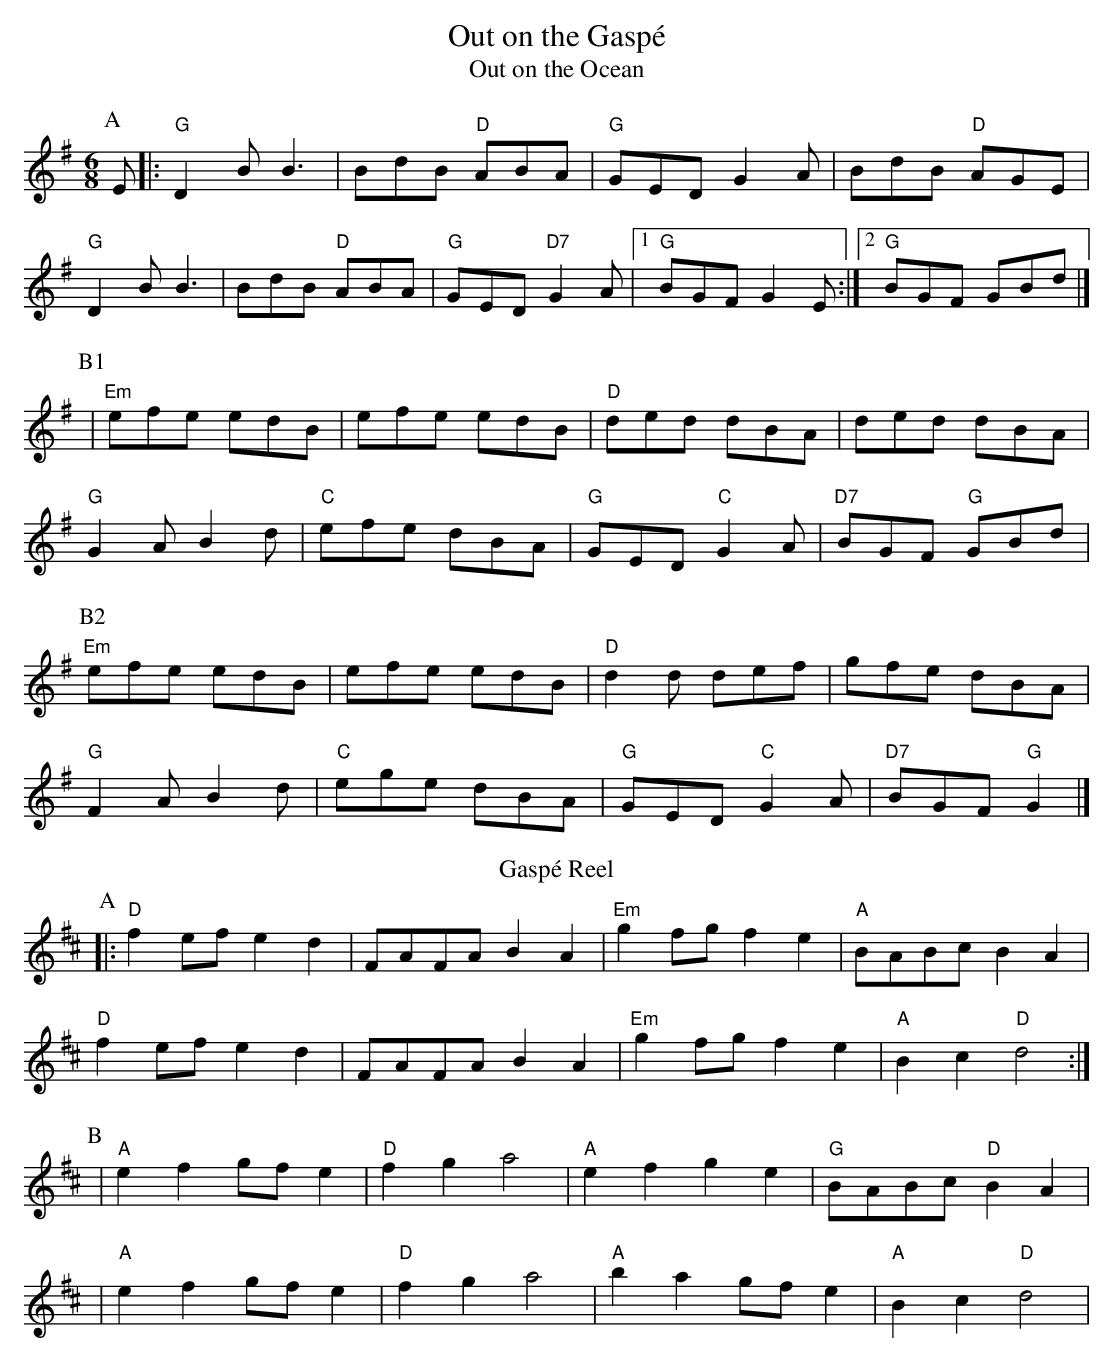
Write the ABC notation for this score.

X:1
T:Out on the Gaspé
T:
T:Out on the Ocean
M:6/8
L:1/8
K:Gmaj
P:A
E |: "G" D2B B3 |BdB "D" ABA |"G" GED G2 A |BdB "D" AGE |
"G" D2B B3 |BdB "D" ABA |"G" GED  "D7"G2 A |1 "G" BGF G2 E:|2 "G" BGF GBd |]
P:B1
|"Em" efe edB |efe edB |"D" ded dBA |ded dBA |
"G" G2 A B2 d |"C" efe dBA |"G" GED "C" G2 A | "D7" BGF "G" GBd |
P:B2
"Em" efe edB |efe edB |"D" d2 d def | gfe dBA |
"G" F2 A B2 d |"C" ege dBA |"G" GED "C" G2 A | "D7" BGF "G" G2|]
T:Gaspé Reel
M:C |
L:1/8
K:Dmaj
P:A
|: "D" f2 ef e2 d2 | FAFA B2 A2 | "Em" g2 fg f2 e2 | "A" BABc B2 A2 |
"D" f2 ef e2 d2 | FAFA B2 A2 | "Em" g2 fg f2 e2 |"A" B2 c2 "D" d4 :|
P:B
|"A" e2 f2 gf e2 | "D" f2 g2 a4 | "A" e2 f2 g2 e2 | "G" BABc "D" B2 A2 |
|"A" e2 f2 gf e2 | "D" f2 g2 a4 | "A" b2 a2 gf e2 | "A" B2 c2 "D" d4|
